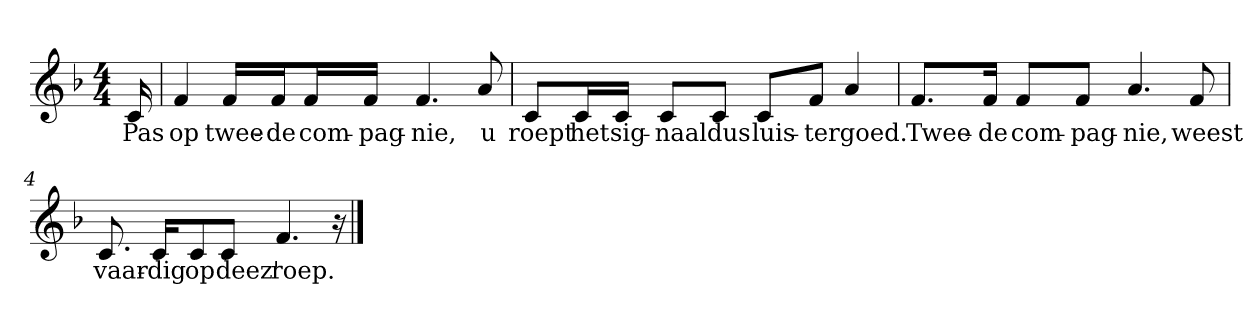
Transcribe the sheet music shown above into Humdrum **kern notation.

**kern	**text
*part1	*part1
*staff1	*staff1
*clefG2	*
*k[b-]	*
*F:	*
*M4/4	*
*MM120	*
=	=
16c	Pas
=1	=1
4f	op
16f/LL	twee-
16f/J	-de
16f/L	com-
16f/JJ	-pag-
4.f	-nie,
8a	u
=2	=2
8c/L	roept
16c/L	het
16c/JJ	sig-
8c/L	-naal
8c/J	dus
8c/L	luis-
8f/J	-ter
4a	goed.
=3	=3
8.f/L	Twee-
16f/Jk	-de
8f/L	com-
8f/J	-pag-
4.a	-nie,
8f	weest
=4	=4
8.c	vaar-
16c/KL	-dig
8c/	op
8c/J	deez'
4.f	roep.
16r	.
==	==
*-	*-
